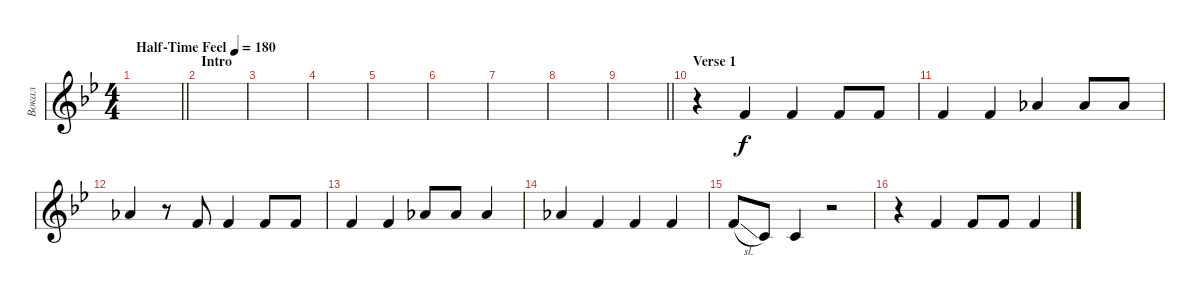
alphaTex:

\track ("Вокал" "Вокал") {instrument trumpet}
\staff {score}
\tuning (E4 B3 G3 D3 A2 E2) {hide}
\ts (4 4)
\tempo (180 "Half-Time Feel")
\clef g2
\barLineRight lightlight
\ks gminor
|
\section ("" "Intro")
|
|
|
|
|
|
|
\barLineRight lightlight
|
\section ("" "Verse 1")
r.4 6.2.4 6.2.4 6.2.8 6.2.8 |
6.2.4 6.2.4 4.1.4 4.1.8 4.1.8 |
4.1.4 r.8 6.2.8 6.2.4 6.2.8 6.2.8 |
6.2.4 6.2.4 4.1.8 4.1.8 4.1.4 |
4.1.4 6.2.4 6.2.4 6.2.4 |
6.2{sl}.8 1.2.8 1.2.4 r.2 |
r.4 6.2.4 6.2.8 6.2.8 6.2.4
